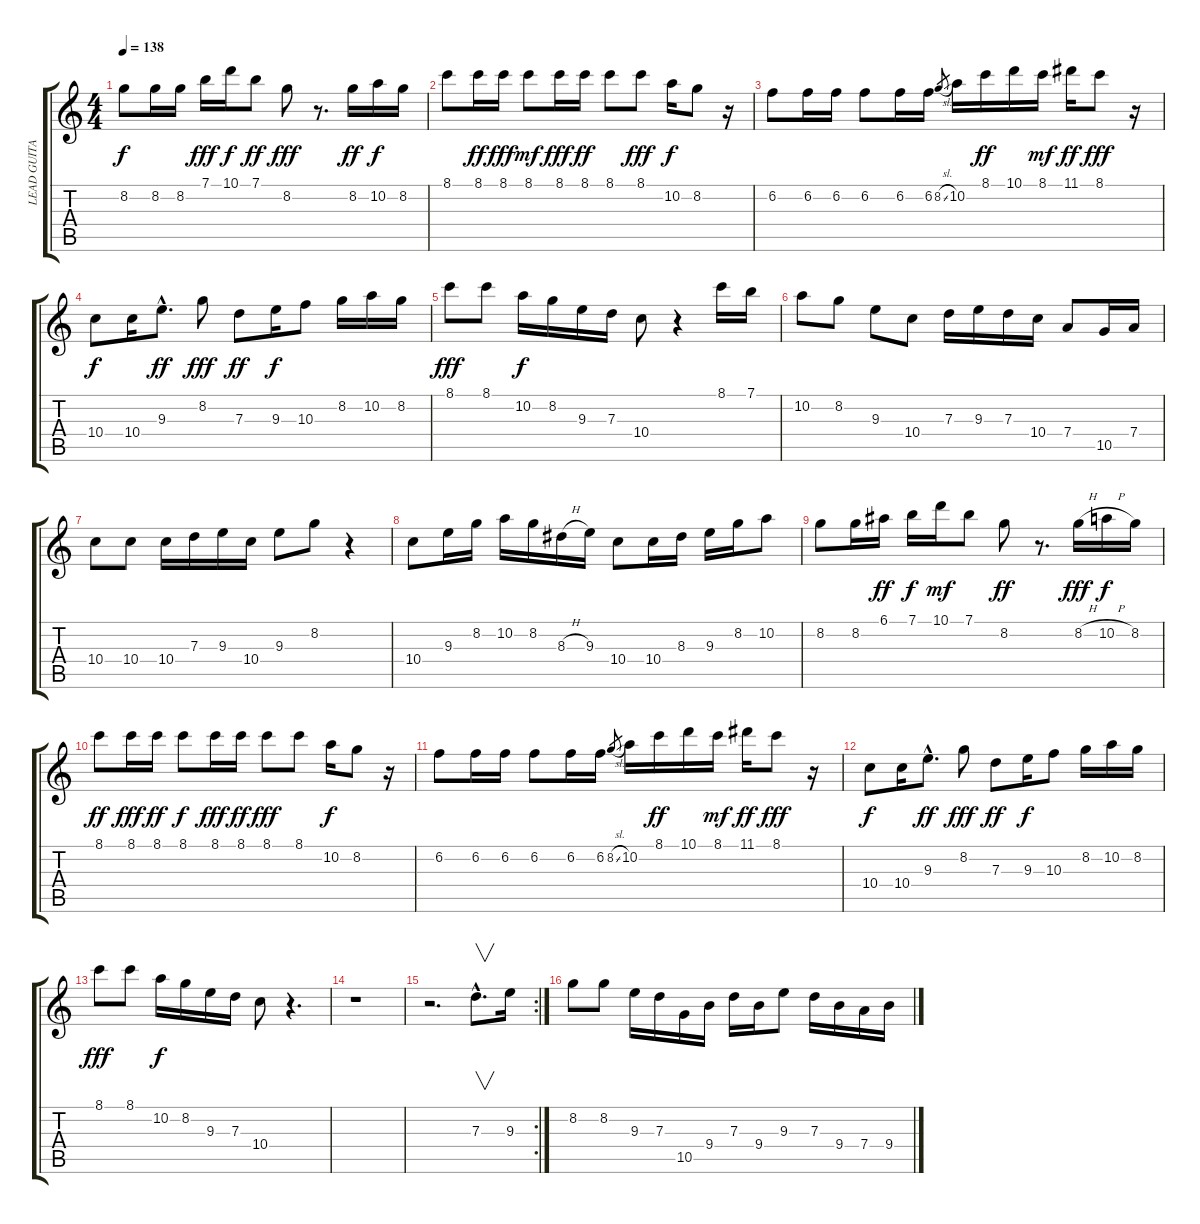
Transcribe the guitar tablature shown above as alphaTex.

\track ("LEAD GUITAR" "LEAD GUITA") {instrument overdrivenguitar}
\staff {score tabs}
\tuning (E4 B3 G3 D3 A2 E2) {hide}
\ts (4 4)
\tempo 138
\clef g2
\ks c
8.2.8{dy f} 8.2.16 8.2.16 7.1.16{dy fff} 10.1.16{dy f} 7.1.8{dy ff} 8.2.8{dy fff} r.8{d} 8.2.16{dy ff} 10.2.16{dy f} 8.2.16 |
8.1.8 8.1.16{dy ff} 8.1.16{dy fff} 8.1.8{dy mf} 8.1.16{dy fff} 8.1.16{dy ff} 8.1.8 8.1.8{dy fff} 10.2.16{dy f} 8.2.8 r.16 |
6.2.8 6.2.16 6.2.16 6.2.8 6.2.16 6.2.16 8.2{sl}.8{gr} 10.2.16 8.1.16{dy ff} 10.1.16 8.1.16{dy mf} 11.1.16{dy ff} 8.1.8{dy fff} r.16 |
10.4.8{dy f} 10.4.16 9.3{hac}.8{d dy ff} 8.2.8{dy fff} 7.3.8{dy ff} 9.3.16{dy f} 10.3.8 8.2.16 10.2.16 8.2.16 |
8.1.8{dy fff} 8.1.8 10.2.16{dy f} 8.2.16 9.3.16 7.3.16 10.4.8 r.4 8.1.16 7.1.16 |
10.2.8 8.2.8 9.3.8 10.4.8 7.3.16 9.3.16 7.3.16 10.4.16 7.4.8 10.5.16 7.4.16 |
10.4.8 10.4.8 10.4.16 7.3.16 9.3.16 10.4.16 9.3.8 8.2.8 r.4 |
10.4.8 9.3.16 8.2.16 10.2.16 8.2.16 8.3{h}.16 9.3.16 10.4.8 10.4.16 8.3.16 9.3.16 8.2.16 10.2.8 |
8.2.8 8.2.16 6.1.16{dy ff} 7.1.16{dy f} 10.1.16{dy mf} 7.1.8 8.2.8{dy ff} r.8{d} 8.2{h}.16{dy fff} 10.2{h}.16{dy f} 8.2.16 |
8.1.8{dy ff} 8.1.16{dy fff} 8.1.16{dy ff} 8.1.8{dy f} 8.1.16{dy fff} 8.1.16{dy ff} 8.1.8{dy fff} 8.1.8 10.2.16{dy f} 8.2.8 r.16 |
6.2.8 6.2.16 6.2.16 6.2.8 6.2.16 6.2.16 8.2{sl}.8{gr} 10.2.16 8.1.16{dy ff} 10.1.16 8.1.16{dy mf} 11.1.16{dy ff} 8.1.8{dy fff} r.16 |
10.4.8{dy f} 10.4.16 9.3{hac}.8{d dy ff} 8.2.8{dy fff} 7.3.8{dy ff} 9.3.16{dy f} 10.3.8 8.2.16 10.2.16 8.2.16 |
8.1.8{dy fff} 8.1.8 10.2.16{dy f} 8.2.16 9.3.16 7.3.16 10.4.8 r.4{d} |
r.1 |
\rc 2
r.2{d} 7.3{hac}.8{v d} 9.3.16 |
8.2.8 8.2.8 9.3.16 7.3.16 10.5.16 9.4.16 7.3.16 9.4.16 9.3.8 7.3.16 9.4.16 7.4.16 9.4.16
